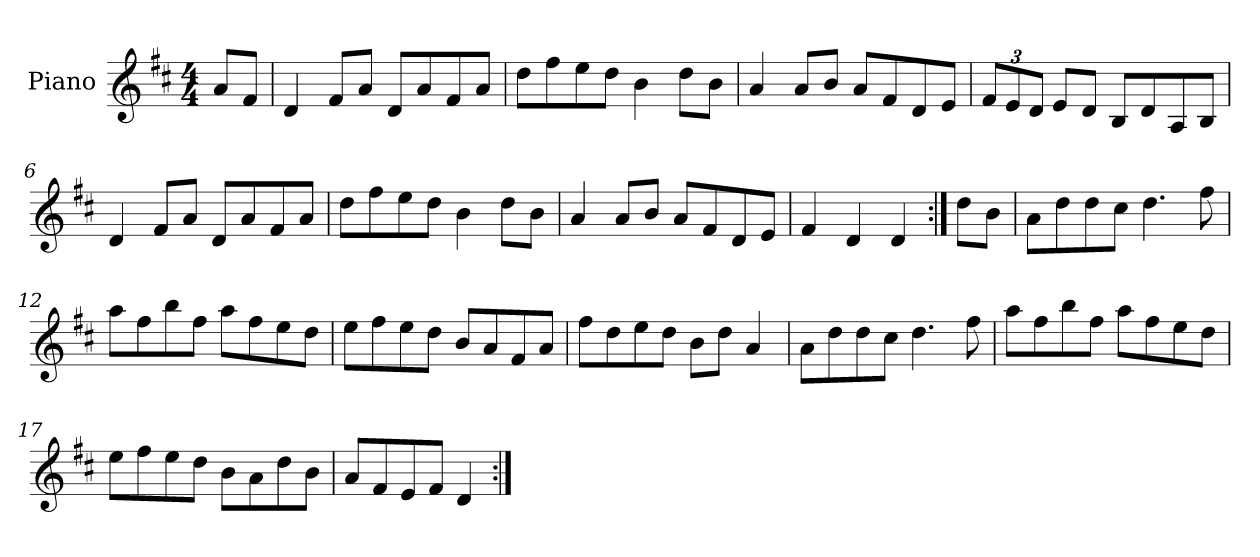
**kern
*part1
*staff1
*I"Piano
*I'Pno
*clefG2
*k[f#c#]
*D:
*M4/4
=1
8a/L
8f#/J
=2
4d/
8f#/L
8a/J
8d/L
8a/
8f#/
8a/J
=3
8dd\L
8ff#\
8ee\
8dd\J
4b\
8dd\L
8b\J
=4
4a/
8a/L
8b/J
8a/L
8f#/
8d/
8e/J
=5
12f#/L
12e/
12d/J
8e/L
8d/J
8B/L
8d/
8A/
8B/J
!!LO:LB:g=z
=6
4d/
8f#/L
8a/J
8d/L
8a/
8f#/
8a/J
=7
8dd\L
8ff#\
8ee\
8dd\J
4b\
8dd\L
8b\J
=8
4a/
8a/L
8b/J
8a/L
8f#/
8d/
8e/J
=9
4f#/
4d/
4d/
=10:|!
8dd\L
8b\J
=11
8a\L
8dd\
8dd\
8cc#\J
4.dd\
8ff#\
!!LO:LB:g=z
=12
8aa\L
8ff#\
8bb\
8ff#\J
8aa\L
8ff#\
8ee\
8dd\J
=13
8ee\L
8ff#\
8ee\
8dd\J
8b/L
8a/
8f#/
8a/J
=14
8ff#\L
8dd\
8ee\
8dd\J
8b\L
8dd\J
4a/
=15
8a\L
8dd\
8dd\
8cc#\J
4.dd\
8ff#\
=16
8aa\L
8ff#\
8bb\
8ff#\J
8aa\L
8ff#\
8ee\
8dd\J
!!LO:LB:g=z
=17
8ee\L
8ff#\
8ee\
8dd\J
8b\L
8a\
8dd\
8b\J
=18
8a/L
8f#/
8e/
8f#/J
4d/
=:|!
*-
